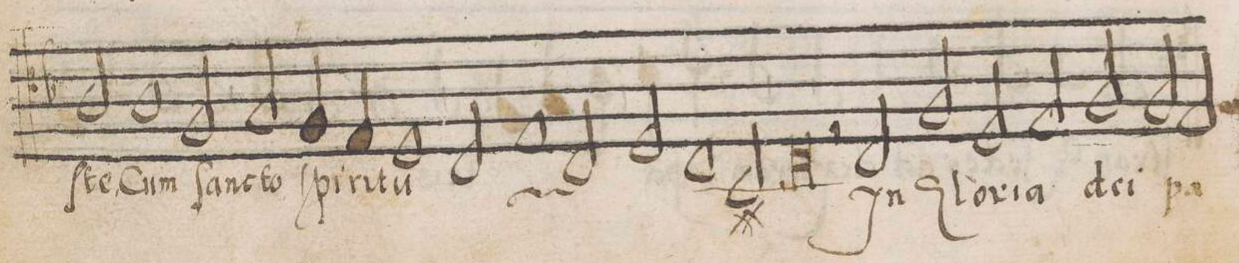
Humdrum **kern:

**kern	**text
*I"TENOR	*
*clefC4	*
*k[b-]	*
*met()	*
*M2/1	*
2A/	-ſte,
1A	Cum
2F/	ſanc-
=121-	=121-
2G/	-to
4F/	ſpi-
4E/	-ri-
1D	-tu
=122-	=122-
2C/	.
*	*ij
1E	Cum
2C/	ſanc-
=123-	=123-
2D/	-to
1C	ſpi-
2BBn/	-ri-
=124-	=124-
0C	-tu
*	*Xij
=125-	=125-
2r	.
2C/	In
2F/	Glo-
2D/	-ri-
=126-	=126-
2E/	-a
2F/	de-
2D/	-i
*custos:F	*
2E/	pa-
=127-	=127-
*-	*-
